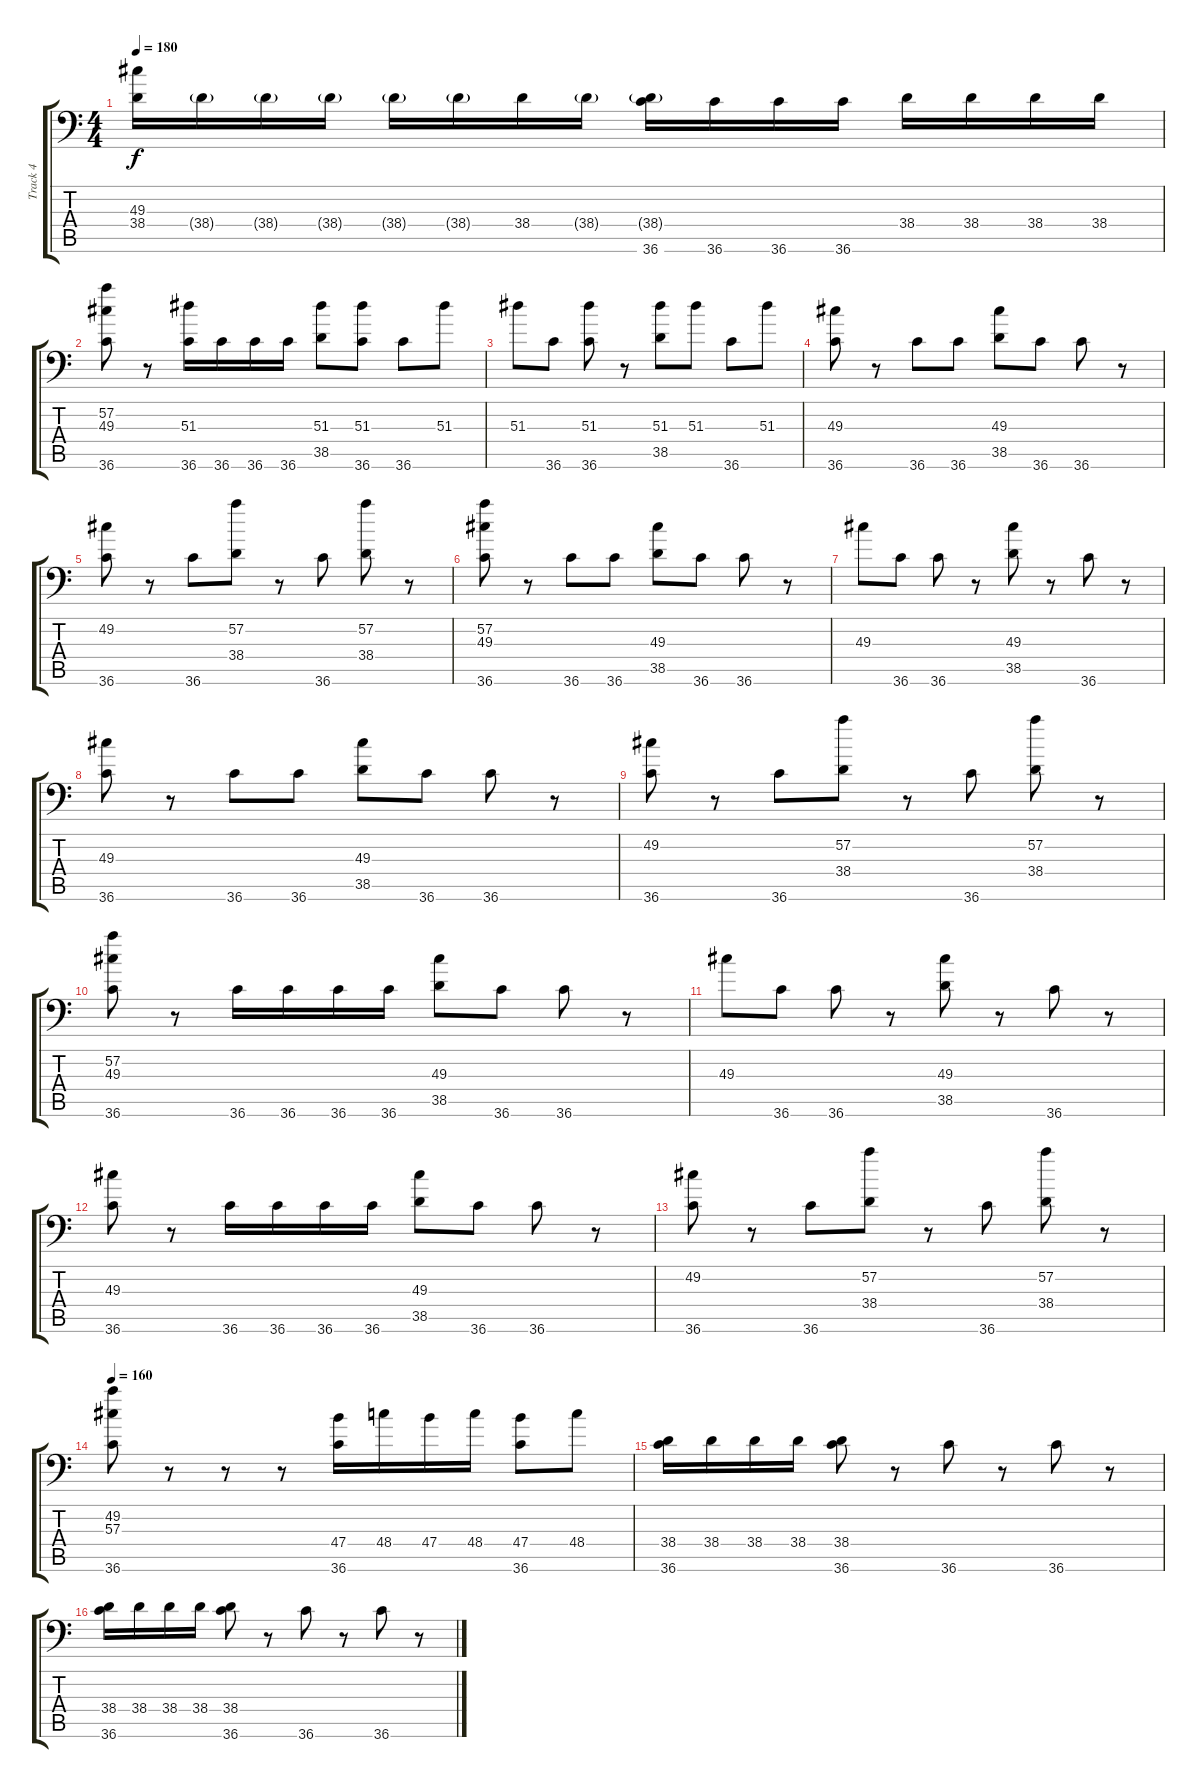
\track ("Track 4" "Track 4") {instrument acousticgrandpiano}
\staff {score tabs}
\tuning (C-1 C-1 C-1 C-1 C-1 C-1) {hide}
\ts (4 4)
\tempo 180
\clef f4
\ks c
(49.3 38.4).16{dy f} 38.4{g}.16 38.4{g}.16 38.4{g}.16 38.4{g}.16 38.4{g}.16 38.4.16 38.4{g}.16 (38.4{g} 36.6).16 36.6.16 36.6.16 36.6.16 38.4.16 38.4.16 38.4.16 38.4.16 |
(57.2 49.3 36.6).8 r.8 (51.3 36.6).16 36.6.16 36.6.16 36.6.16 (51.3 38.5).8 (51.3 36.6).8 36.6.8 51.3.8 |
51.3.8 36.6.8 (51.3 36.6).8 r.8 (51.3 38.5).8 51.3.8 36.6.8 51.3.8 |
(49.3 36.6).8 r.8 36.6.8 36.6.8 (49.3 38.5).8 36.6.8 36.6.8 r.8 |
(49.2 36.6).8 r.8 36.6.8 (57.2 38.4).8 r.8 36.6.8 (57.2 38.4).8 r.8 |
(57.2 49.3 36.6).8 r.8 36.6.8 36.6.8 (49.3 38.5).8 36.6.8 36.6.8 r.8 |
49.3.8 36.6.8 36.6.8 r.8 (49.3 38.5).8 r.8 36.6.8 r.8 |
(49.3 36.6).8 r.8 36.6.8 36.6.8 (49.3 38.5).8 36.6.8 36.6.8 r.8 |
(49.2 36.6).8 r.8 36.6.8 (57.2 38.4).8 r.8 36.6.8 (57.2 38.4).8 r.8 |
(57.2 49.3 36.6).8 r.8 36.6.16 36.6.16 36.6.16 36.6.16 (49.3 38.5).8 36.6.8 36.6.8 r.8 |
49.3.8 36.6.8 36.6.8 r.8 (49.3 38.5).8 r.8 36.6.8 r.8 |
(49.3 36.6).8 r.8 36.6.16 36.6.16 36.6.16 36.6.16 (49.3 38.5).8 36.6.8 36.6.8 r.8 |
(49.2 36.6).8 r.8 36.6.8 (57.2 38.4).8 r.8 36.6.8 (57.2 38.4).8 r.8 |
\tempo 160
(49.2 57.3 36.6).8 r.8 r.8 r.8 (47.4 36.6).16 48.4.16 47.4.16 48.4.16 (47.4 36.6).8 48.4.8 |
(38.4 36.6).16 38.4.16 38.4.16 38.4.16 (38.4 36.6).8 r.8 36.6.8 r.8 36.6.8 r.8 |
(38.4 36.6).16 38.4.16 38.4.16 38.4.16 (38.4 36.6).8 r.8 36.6.8 r.8 36.6.8 r.8
